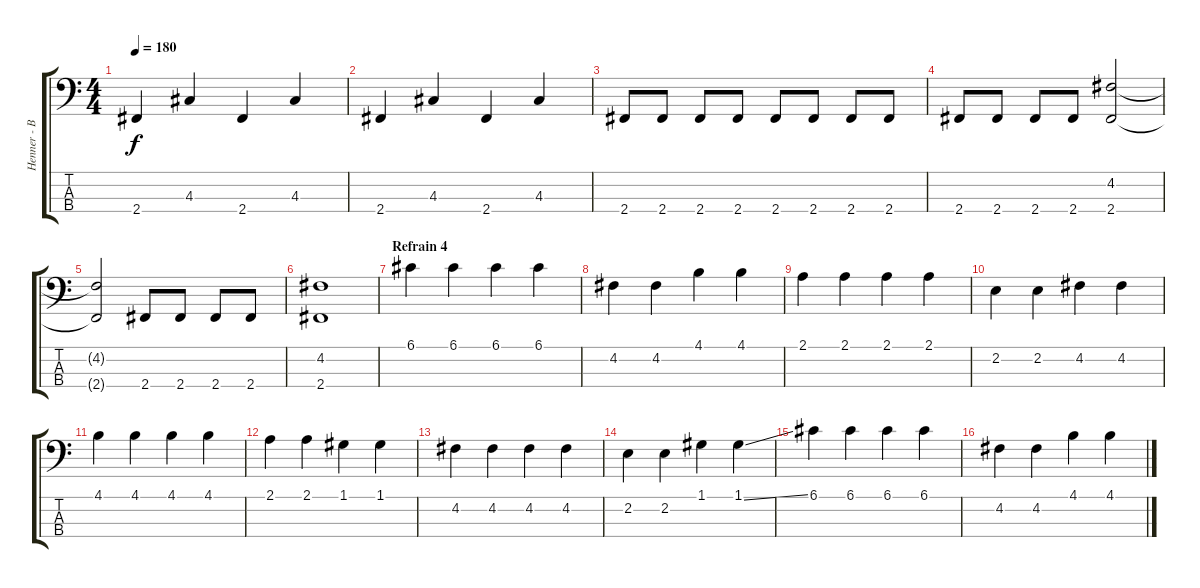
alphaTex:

\track ("Henner - Bass" "Henner - B") {instrument electricbassfinger}
\staff {score tabs}
\tuning (G2 D2 A1 E1) {hide}
\ts (4 4)
\tempo 180
\clef f4
\ks c
2.4.4{dy f} 4.3.4 2.4.4 4.3.4 |
2.4.4 4.3.4 2.4.4 4.3.4 |
2.4.8 2.4.8 2.4.8 2.4.8 2.4.8 2.4.8 2.4.8 2.4.8 |
2.4.8 2.4.8 2.4.8 2.4.8 (4.2 2.4).2 |
(4.2{t} 2.4{t}).2 2.4.8 2.4.8 2.4.8 2.4.8 |
(4.2 2.4).1 |
\section ("" "Refrain 4")
6.1.4 6.1.4 6.1.4 6.1.4 |
4.2.4 4.2.4 4.1.4 4.1.4 |
2.1.4 2.1.4 2.1.4 2.1.4 |
2.2.4 2.2.4 4.2.4 4.2.4 |
4.1.4 4.1.4 4.1.4 4.1.4 |
2.1.4 2.1.4 1.1.4 1.1.4 |
4.2.4 4.2.4 4.2.4 4.2.4 |
2.2.4 2.2.4 1.1.4 1.1{ss}.4 |
6.1.4 6.1.4 6.1.4 6.1.4 |
4.2.4 4.2.4 4.1.4 4.1.4
